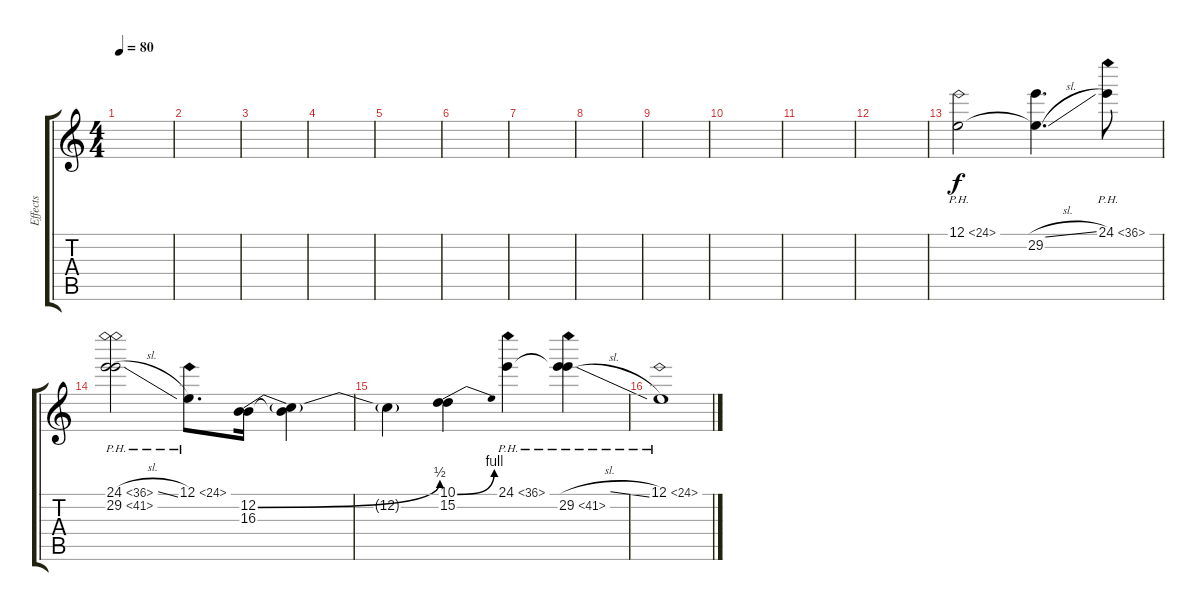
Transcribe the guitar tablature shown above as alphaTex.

\track ("Effects" "Effects") {instrument seashore}
\staff {score tabs}
\tuning (E4 B3 G3 D3 A2 E2) {hide}
\ts (4 4)
\tempo 80
\clef g2
\ks c
|
|
|
|
|
|
|
|
|
|
|
|
12.1{ph 12}.2{volume 13 instrument pad8sweep} (12.1{sl t} 29.2).4{d} 24.1{ph 12}.8 |
(24.1{ph 12 sl} 29.2{ph 12}).2 12.1{ph 12}.8{d} (12.2{be (bend 0 0 60 2)} 16.3).16{volume 16 instrument pad3polysynth} (12.2{t} 16.3{t}).4 |
12.2{t}.4{volume 0} (10.1{be (bend 0 0 60 4)} 15.2).4{volume 16} 24.1{ph 12}.4{volume 13 instrument pad8sweep} (24.1{sl t} 29.2{ph 12}).4 |
12.1{ph 12}.1{volume 0}
